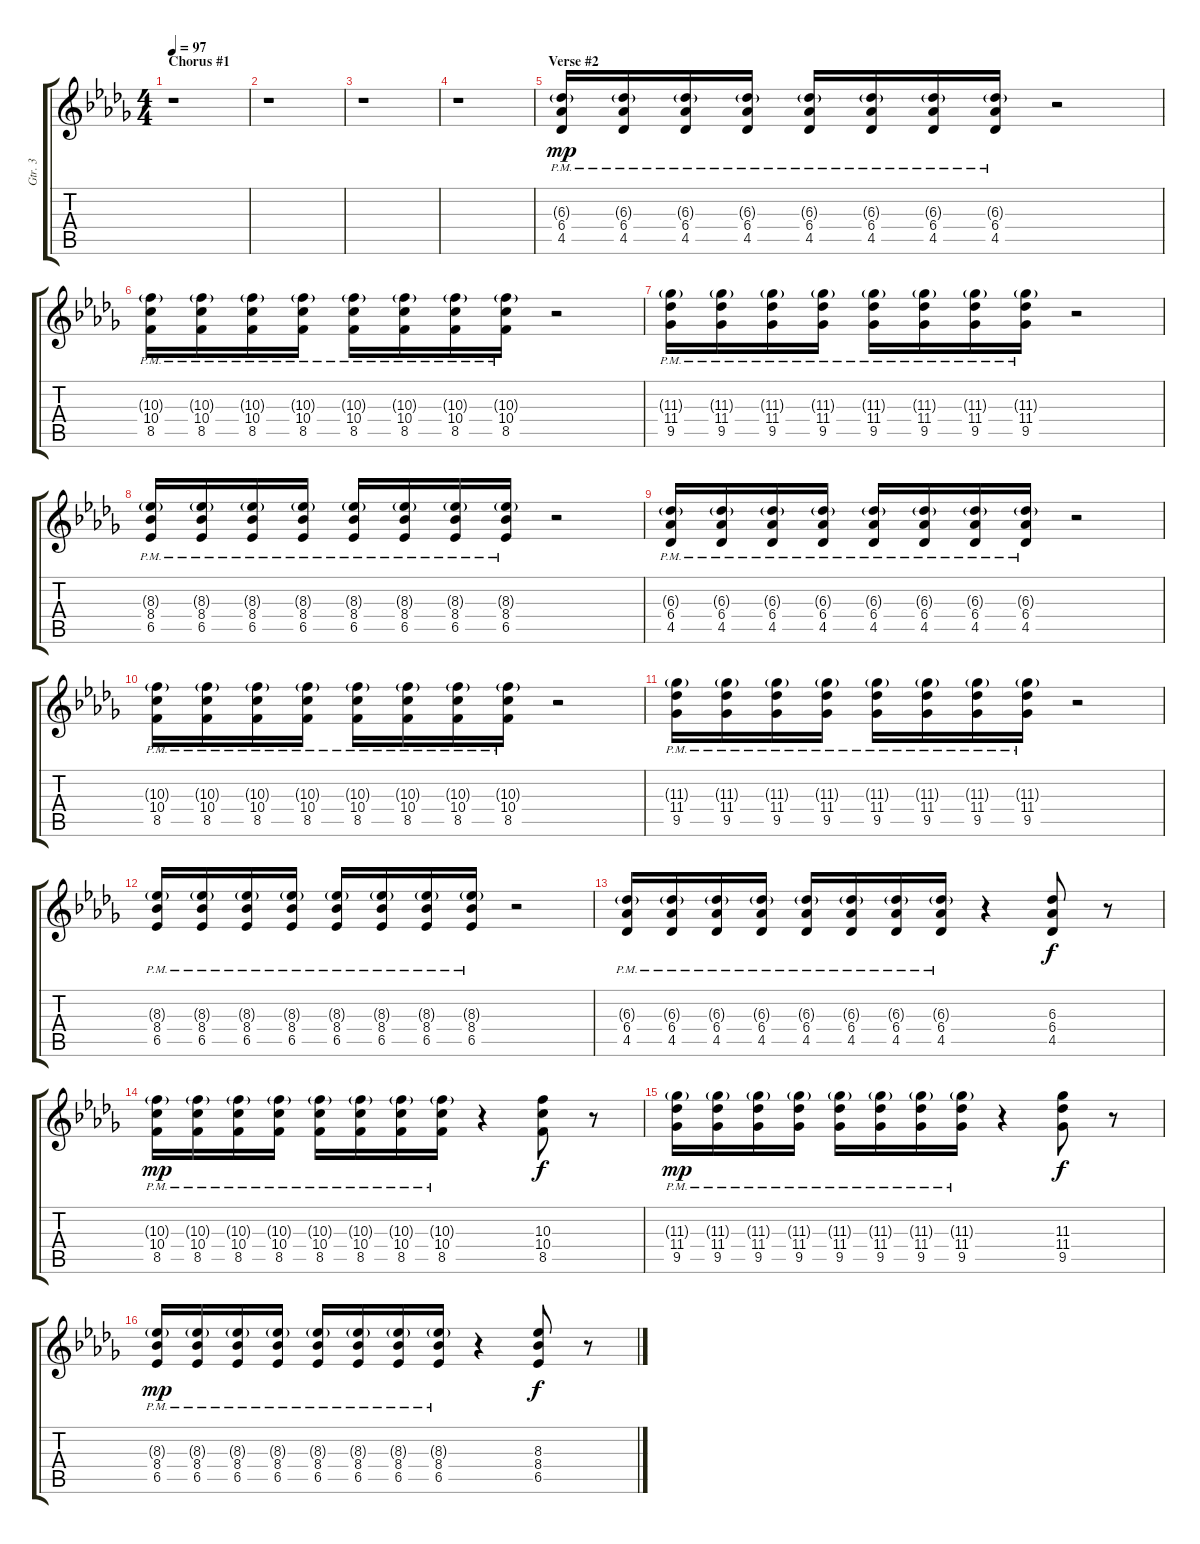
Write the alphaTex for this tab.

\track ("Gtr. 3" "Gtr. 3") {instrument distortionguitar}
\staff {score tabs}
\tuning (E4 B3 G3 D3 A2 E2) {hide}
\ts (4 4)
\section ("" "Chorus #1")
\tempo 97
\clef g2
\ks db
r.1{dy mp} |
r.1 |
r.1 |
r.1 |
\section ("" "Verse #2")
(6.3{g pm} 6.4{pm} 4.5{pm}).16 (6.3{g pm} 6.4{pm} 4.5{pm}).16 (6.3{g pm} 6.4{pm} 4.5{pm}).16 (6.3{g pm} 6.4{pm} 4.5{pm}).16 (6.3{g pm} 6.4{pm} 4.5{pm}).16 (6.3{g pm} 6.4{pm} 4.5{pm}).16 (6.3{g pm} 6.4{pm} 4.5{pm}).16 (6.3{g pm} 6.4{pm} 4.5{pm}).16 r.2 |
(10.3{g pm} 10.4{pm} 8.5{pm}).16 (10.3{g pm} 10.4{pm} 8.5{pm}).16 (10.3{g pm} 10.4{pm} 8.5{pm}).16 (10.3{g pm} 10.4{pm} 8.5{pm}).16 (10.3{g pm} 10.4{pm} 8.5{pm}).16 (10.3{g pm} 10.4{pm} 8.5{pm}).16 (10.3{g pm} 10.4{pm} 8.5{pm}).16 (10.3{g pm} 10.4{pm} 8.5{pm}).16 r.2 |
(11.3{g pm} 11.4{pm} 9.5{pm}).16 (11.3{g pm} 11.4{pm} 9.5{pm}).16 (11.3{g pm} 11.4{pm} 9.5{pm}).16 (11.3{g pm} 11.4{pm} 9.5{pm}).16 (11.3{g pm} 11.4{pm} 9.5{pm}).16 (11.3{g pm} 11.4{pm} 9.5{pm}).16 (11.3{g pm} 11.4{pm} 9.5{pm}).16 (11.3{g pm} 11.4{pm} 9.5{pm}).16 r.2 |
(8.3{g pm} 8.4{pm} 6.5{pm}).16 (8.3{g pm} 8.4{pm} 6.5{pm}).16 (8.3{g pm} 8.4{pm} 6.5{pm}).16 (8.3{g pm} 8.4{pm} 6.5{pm}).16 (8.3{g pm} 8.4{pm} 6.5{pm}).16 (8.3{g pm} 8.4{pm} 6.5{pm}).16 (8.3{g pm} 8.4{pm} 6.5{pm}).16 (8.3{g pm} 8.4{pm} 6.5{pm}).16 r.2 |
(6.3{g pm} 6.4{pm} 4.5{pm}).16 (6.3{g pm} 6.4{pm} 4.5{pm}).16 (6.3{g pm} 6.4{pm} 4.5{pm}).16 (6.3{g pm} 6.4{pm} 4.5{pm}).16 (6.3{g pm} 6.4{pm} 4.5{pm}).16 (6.3{g pm} 6.4{pm} 4.5{pm}).16 (6.3{g pm} 6.4{pm} 4.5{pm}).16 (6.3{g pm} 6.4{pm} 4.5{pm}).16 r.2 |
(10.3{g pm} 10.4{pm} 8.5{pm}).16 (10.3{g pm} 10.4{pm} 8.5{pm}).16 (10.3{g pm} 10.4{pm} 8.5{pm}).16 (10.3{g pm} 10.4{pm} 8.5{pm}).16 (10.3{g pm} 10.4{pm} 8.5{pm}).16 (10.3{g pm} 10.4{pm} 8.5{pm}).16 (10.3{g pm} 10.4{pm} 8.5{pm}).16 (10.3{g pm} 10.4{pm} 8.5{pm}).16 r.2 |
(11.3{g pm} 11.4{pm} 9.5{pm}).16 (11.3{g pm} 11.4{pm} 9.5{pm}).16 (11.3{g pm} 11.4{pm} 9.5{pm}).16 (11.3{g pm} 11.4{pm} 9.5{pm}).16 (11.3{g pm} 11.4{pm} 9.5{pm}).16 (11.3{g pm} 11.4{pm} 9.5{pm}).16 (11.3{g pm} 11.4{pm} 9.5{pm}).16 (11.3{g pm} 11.4{pm} 9.5{pm}).16 r.2 |
(8.3{g pm} 8.4{pm} 6.5{pm}).16 (8.3{g pm} 8.4{pm} 6.5{pm}).16 (8.3{g pm} 8.4{pm} 6.5{pm}).16 (8.3{g pm} 8.4{pm} 6.5{pm}).16 (8.3{g pm} 8.4{pm} 6.5{pm}).16 (8.3{g pm} 8.4{pm} 6.5{pm}).16 (8.3{g pm} 8.4{pm} 6.5{pm}).16 (8.3{g pm} 8.4{pm} 6.5{pm}).16 r.2 |
(6.3{g pm} 6.4{pm} 4.5{pm}).16 (6.3{g pm} 6.4{pm} 4.5{pm}).16 (6.3{g pm} 6.4{pm} 4.5{pm}).16 (6.3{g pm} 6.4{pm} 4.5{pm}).16 (6.3{g pm} 6.4{pm} 4.5{pm}).16 (6.3{g pm} 6.4{pm} 4.5{pm}).16 (6.3{g pm} 6.4{pm} 4.5{pm}).16 (6.3{g pm} 6.4{pm} 4.5{pm}).16 r.4 (6.3 6.4 4.5).8{dy f} r.8 |
(10.3{g pm} 10.4{pm} 8.5{pm}).16{dy mp} (10.3{g pm} 10.4{pm} 8.5{pm}).16 (10.3{g pm} 10.4{pm} 8.5{pm}).16 (10.3{g pm} 10.4{pm} 8.5{pm}).16 (10.3{g pm} 10.4{pm} 8.5{pm}).16 (10.3{g pm} 10.4{pm} 8.5{pm}).16 (10.3{g pm} 10.4{pm} 8.5{pm}).16 (10.3{g pm} 10.4{pm} 8.5{pm}).16 r.4 (10.3 10.4 8.5).8{dy f} r.8 |
(11.3{g pm} 11.4{pm} 9.5{pm}).16{dy mp} (11.3{g pm} 11.4{pm} 9.5{pm}).16 (11.3{g pm} 11.4{pm} 9.5{pm}).16 (11.3{g pm} 11.4{pm} 9.5{pm}).16 (11.3{g pm} 11.4{pm} 9.5{pm}).16 (11.3{g pm} 11.4{pm} 9.5{pm}).16 (11.3{g pm} 11.4{pm} 9.5{pm}).16 (11.3{g pm} 11.4{pm} 9.5{pm}).16 r.4 (11.3 11.4 9.5).8{dy f} r.8 |
(8.3{g pm} 8.4{pm} 6.5{pm}).16{dy mp} (8.3{g pm} 8.4{pm} 6.5{pm}).16 (8.3{g pm} 8.4{pm} 6.5{pm}).16 (8.3{g pm} 8.4{pm} 6.5{pm}).16 (8.3{g pm} 8.4{pm} 6.5{pm}).16 (8.3{g pm} 8.4{pm} 6.5{pm}).16 (8.3{g pm} 8.4{pm} 6.5{pm}).16 (8.3{g pm} 8.4{pm} 6.5{pm}).16 r.4 (8.3 8.4 6.5).8{dy f} r.8
